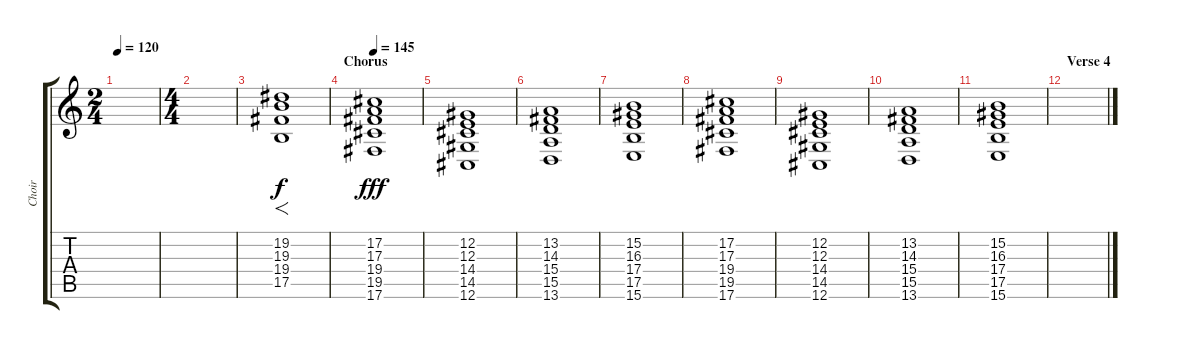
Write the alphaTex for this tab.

\track ("Choir" "Choir") {instrument choiraahs}
\staff {score tabs}
\tuning (Db4 Ab3 E3 B2 Gb2 Db2) {hide}
\ts (2 4)
\tempo 120
\clef g2
\ks c
|
\ts (4 4)
|
(19.2 19.3 19.4 17.5).1{f dy f} |
\section ("" "Chorus")
\tempo 145
(17.2 17.3 19.4 19.5 17.6).1{dy fff} |
(12.2 12.3 14.4 14.5 12.6).1 |
(13.2 14.3 15.4 15.5 13.6).1 |
(15.2 16.3 17.4 17.5 15.6).1 |
(17.2 17.3 19.4 19.5 17.6).1 |
(12.2 12.3 14.4 14.5 12.6).1 |
(13.2 14.3 15.4 15.5 13.6).1 |
(15.2 16.3 17.4 17.5 15.6).1 |
\section ("" "Verse 4")
